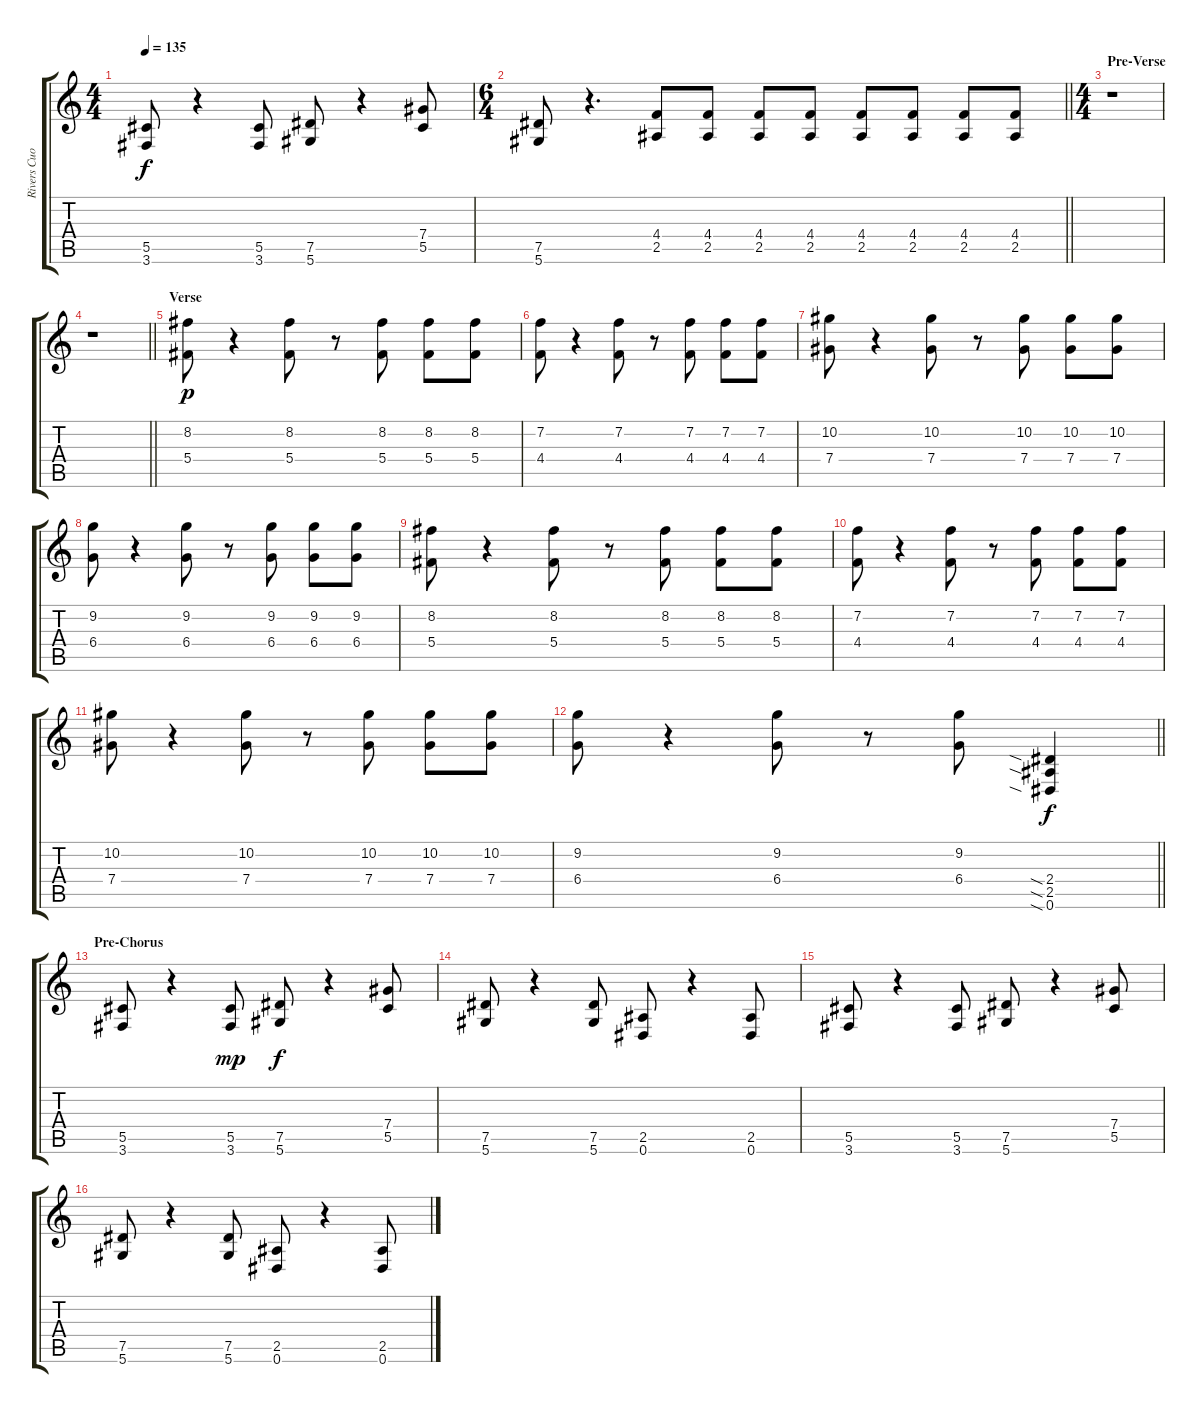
\track ("Rivers Cuomo" "Rivers Cuo") {instrument overdrivenguitar}
\staff {score tabs}
\tuning (Eb4 Bb3 Gb3 Db3 Ab2 Eb2) {hide}
\ts (4 4)
\tempo 135
\clef g2
\ks c
(5.5 3.6).8{dy f} r.4 (5.5 3.6).8 (7.5 5.6).8 r.4 (7.4 5.5).8 |
\ts (6 4)
\barLineRight lightlight
(7.5 5.6).8 r.4{d} (4.4 2.5).8 (4.4 2.5).8 (4.4 2.5).8 (4.4 2.5).8 (4.4 2.5).8 (4.4 2.5).8 (4.4 2.5).8 (4.4 2.5).8 |
\ts (4 4)
\section ("" "Pre-Verse")
r.1 |
\barLineRight lightlight
r.1 |
\section ("" "Verse")
(8.2 5.4).8{dy p volume 12} r.4 (8.2 5.4).8 r.8 (8.2 5.4).8 (8.2 5.4).8 (8.2 5.4).8 |
(7.2 4.4).8 r.4 (7.2 4.4).8 r.8 (7.2 4.4).8 (7.2 4.4).8 (7.2 4.4).8 |
(10.2 7.4).8 r.4 (10.2 7.4).8 r.8 (10.2 7.4).8 (10.2 7.4).8 (10.2 7.4).8 |
(9.2 6.4).8 r.4 (9.2 6.4).8 r.8 (9.2 6.4).8 (9.2 6.4).8 (9.2 6.4).8 |
(8.2 5.4).8 r.4 (8.2 5.4).8 r.8 (8.2 5.4).8 (8.2 5.4).8 (8.2 5.4).8 |
(7.2 4.4).8 r.4 (7.2 4.4).8 r.8 (7.2 4.4).8 (7.2 4.4).8 (7.2 4.4).8 |
(10.2 7.4).8 r.4 (10.2 7.4).8 r.8 (10.2 7.4).8 (10.2 7.4).8 (10.2 7.4).8 |
\barLineRight lightlight
(9.2 6.4).8 r.4 (9.2 6.4).8 r.8 (9.2 6.4).8 (2.4{sia} 2.5{sia} 0.6{sia}).4{dy f volume 14} |
\section ("" "Pre-Chorus")
(5.5 3.6).8 r.4 (5.5 3.6).8{dy mp} (7.5 5.6).8{dy f} r.4 (7.4 5.5).8 |
(7.5 5.6).8 r.4 (7.5 5.6).8 (2.5 0.6).8 r.4 (2.5 0.6).8 |
(5.5 3.6).8 r.4 (5.5 3.6).8 (7.5 5.6).8 r.4 (7.4 5.5).8 |
(7.5 5.6).8 r.4 (7.5 5.6).8 (2.5 0.6).8 r.4 (2.5 0.6).8
